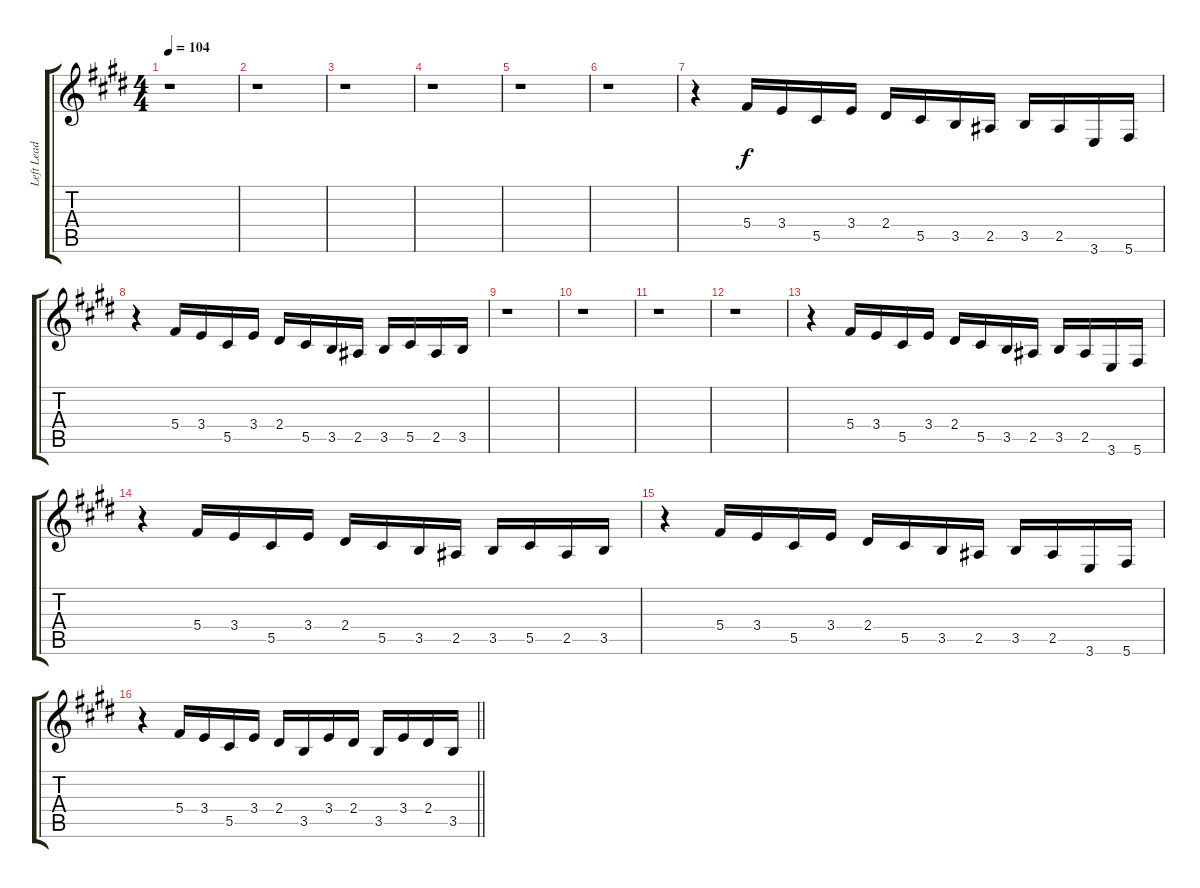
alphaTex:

\track ("Left Lead Guitar" "Left Lead ") {instrument overdrivenguitar}
\staff {score tabs}
\tuning (Eb4 Bb3 Gb3 Db3 Ab2 Db2) {hide}
\ts (4 4)
\tempo 104
\clef g2
\ks e
r.1{dy f} |
r.1 |
r.1 |
r.1 |
r.1 |
r.1 |
r.4{balance 4} 5.4.16 3.4.16 5.5.16 3.4.16 2.4.16 5.5.16 3.5.16 2.5.16 3.5.16 2.5.16 3.6.16 5.6.16 |
r.4 5.4.16 3.4.16 5.5.16 3.4.16 2.4.16 5.5.16 3.5.16 2.5.16 3.5.16 5.5.16 2.5.16 3.5.16 |
r.1 |
r.1 |
r.1 |
r.1 |
r.4 5.4.16 3.4.16 5.5.16 3.4.16 2.4.16 5.5.16 3.5.16 2.5.16 3.5.16 2.5.16 3.6.16 5.6.16 |
r.4 5.4.16 3.4.16 5.5.16 3.4.16 2.4.16 5.5.16 3.5.16 2.5.16 3.5.16 5.5.16 2.5.16 3.5.16 |
r.4 5.4.16 3.4.16 5.5.16 3.4.16 2.4.16 5.5.16 3.5.16 2.5.16 3.5.16 2.5.16 3.6.16 5.6.16 |
\barLineRight lightlight
r.4 5.4.16 3.4.16 5.5.16 3.4.16 2.4.16 3.5.16 3.4.16 2.4.16 3.5.16 3.4.16 2.4.16 3.5.16
